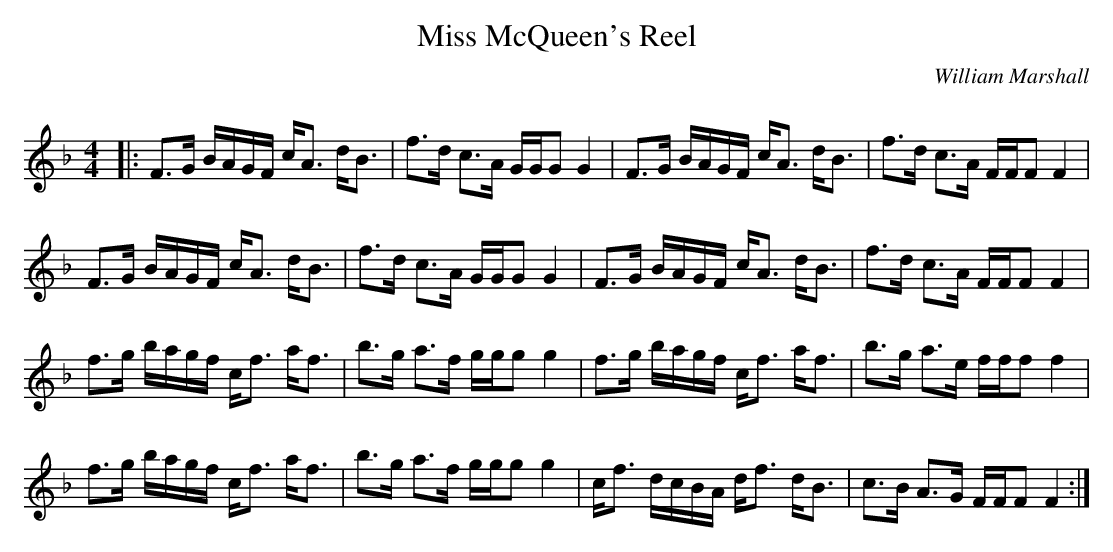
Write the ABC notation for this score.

X:1
T: Miss McQueen's Reel
C:William Marshall
Q: 128
K:F
M:4/4
L:1/16
|:F3G BAGF cA3 dB3|f3d c3A GGG2 G4|F3G BAGF cA3 dB3|f3d c3A FFF2 F4|
F3G BAGF cA3 dB3|f3d c3A GGG2 G4|F3G BAGF cA3 dB3|f3d c3A FFF2 F4|
f3g bagf cf3 af3|b3g a3f ggg2 g4|f3g bagf cf3 af3|b3g a3e fff2 f4|
f3g bagf cf3 af3|b3g a3f ggg2 g4|cf3 dcBA df3 dB3|c3B A3G FFF2 F4:|
